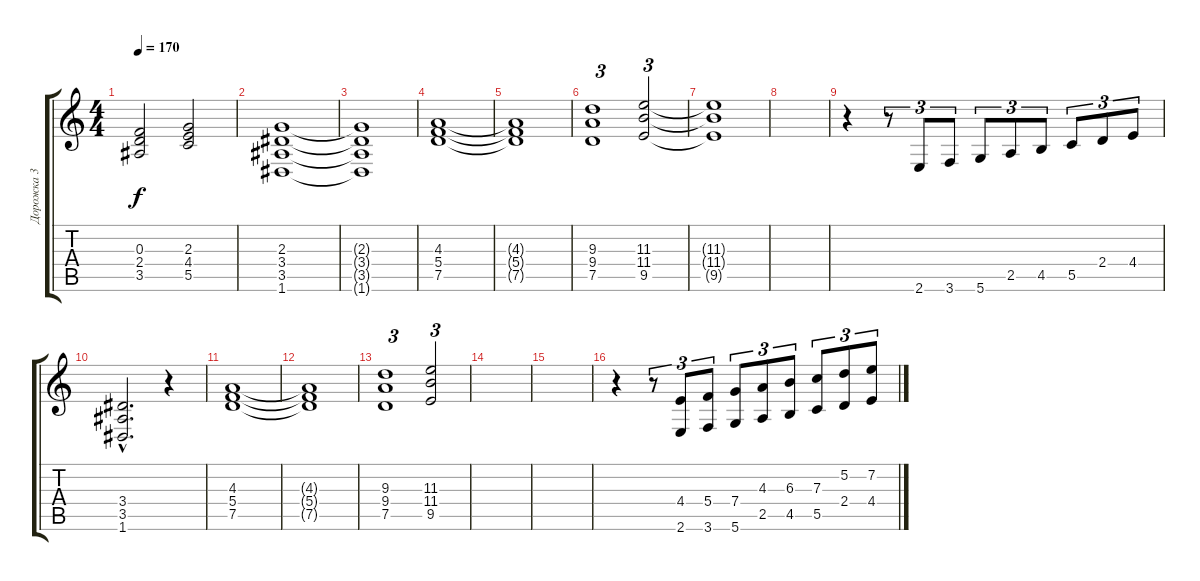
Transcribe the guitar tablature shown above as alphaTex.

\track ("Дорожка 3" "Дорожка 3") {instrument distortionguitar}
\staff {score tabs}
\tuning (D4 A3 F3 C3 G2 D2) {hide}
\ts (4 4)
\tempo 170
\clef g2
\ks c
(0.3 2.4 3.5).2{dy f} (2.3 4.4 5.5).2 |
(2.3 3.4 3.5 1.6).1 |
(2.3{t} 3.4{t} 3.5{t} 1.6{t}).1 |
(4.3 5.4 7.5).1 |
(4.3{t} 5.4{t} 7.5{t}).1 |
(9.3 9.4 7.5).1{tu (3 2)} (11.3 11.4 9.5).2{tu (3 2)} |
(11.3{t} 11.4{t} 9.5{t}).1 |
|
r.4 r.8{tu (3 2)} 2.6.8{tu (3 2)} 3.6.8{tu (3 2)} 5.6.8{tu (3 2)} 2.5.8{tu (3 2)} 4.5.8{tu (3 2)} 5.5.8{tu (3 2)} 2.4.8{tu (3 2)} 4.4.8{tu (3 2)} |
(3.4{hac} 3.5{hac} 1.6{hac}).2{d} r.4 |
(4.3 5.4 7.5).1 |
(4.3{t} 5.4{t} 7.5{t}).1 |
(9.3 9.4 7.5).1{tu (3 2)} (11.3 11.4 9.5).2{tu (3 2)} |
|
|
r.4 r.8{tu (3 2)} (4.4 2.6).8{tu (3 2)} (5.4 3.6).8{tu (3 2)} (7.4 5.6).8{tu (3 2)} (4.3 2.5).8{tu (3 2)} (6.3 4.5).8{tu (3 2)} (7.3 5.5).8{tu (3 2)} (5.2 2.4).8{tu (3 2)} (7.2 4.4).8{tu (3 2)}
